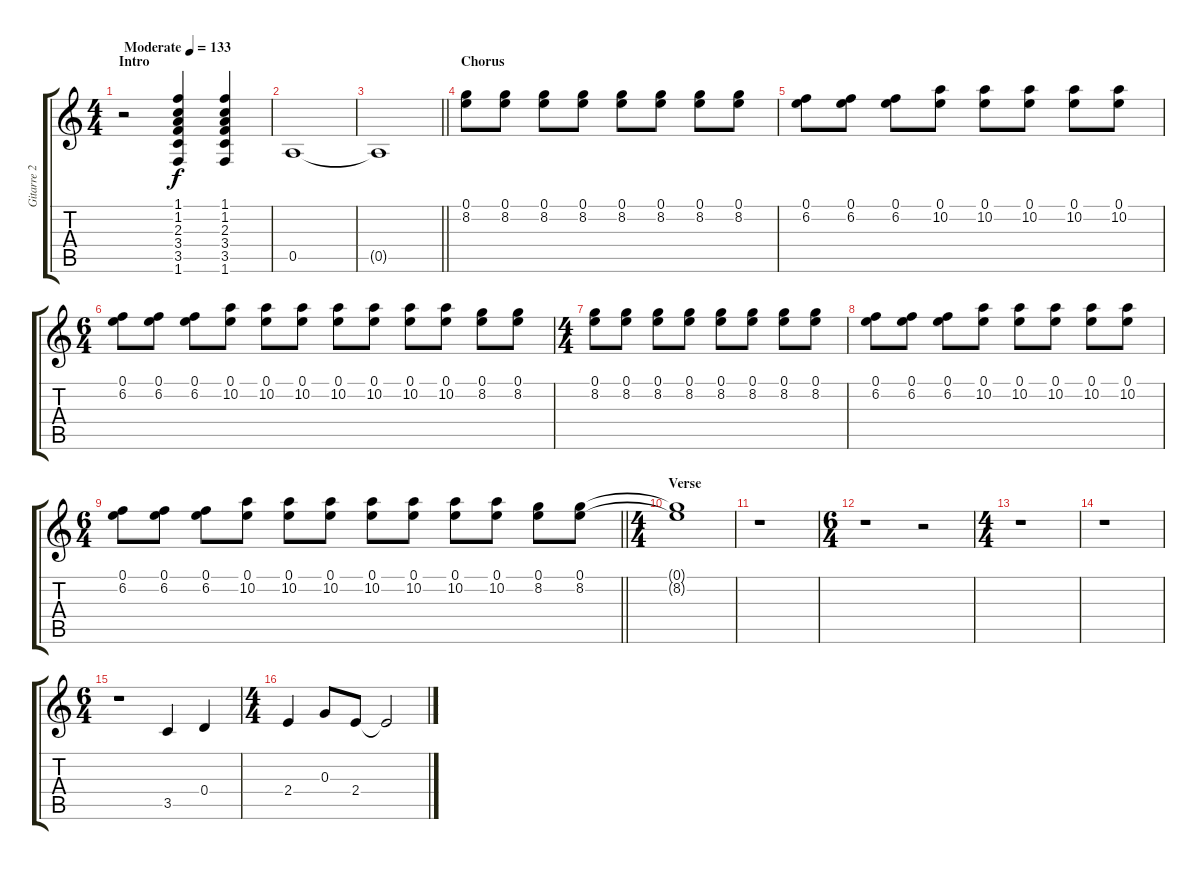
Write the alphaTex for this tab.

\track ("Gitarre 2" "Gitarre 2") {instrument electricguitarclean}
\staff {score tabs}
\tuning (E4 B3 G3 D3 A2 E2) {hide}
\ts (4 4)
\section ("" "Intro")
\tempo (133 "Moderate")
\clef g2
\ks c
r.2{dy f instrument electricguitarclean} (1.1 1.2 2.3 3.4 3.5 1.6).4 (1.1 1.2 2.3 3.4 3.5 1.6).4 |
0.5.1 |
\barLineRight lightlight
0.5{t}.1 |
\section ("" "Chorus")
(0.1 8.2).8 (0.1 8.2).8 (0.1 8.2).8 (0.1 8.2).8 (0.1 8.2).8 (0.1 8.2).8 (0.1 8.2).8 (0.1 8.2).8 |
(0.1 6.2).8 (0.1 6.2).8 (0.1 6.2).8 (0.1 10.2).8 (0.1 10.2).8 (0.1 10.2).8 (0.1 10.2).8 (0.1 10.2).8 |
\ts (6 4)
(0.1 6.2).8 (0.1 6.2).8 (0.1 6.2).8 (0.1 10.2).8 (0.1 10.2).8 (0.1 10.2).8 (0.1 10.2).8 (0.1 10.2).8 (0.1 10.2).8 (0.1 10.2).8 (0.1 8.2).8 (0.1 8.2).8 |
\ts (4 4)
(0.1 8.2).8 (0.1 8.2).8 (0.1 8.2).8 (0.1 8.2).8 (0.1 8.2).8 (0.1 8.2).8 (0.1 8.2).8 (0.1 8.2).8 |
(0.1 6.2).8 (0.1 6.2).8 (0.1 6.2).8 (0.1 10.2).8 (0.1 10.2).8 (0.1 10.2).8 (0.1 10.2).8 (0.1 10.2).8 |
\ts (6 4)
\barLineRight lightlight
(0.1 6.2).8 (0.1 6.2).8 (0.1 6.2).8 (0.1 10.2).8 (0.1 10.2).8 (0.1 10.2).8 (0.1 10.2).8 (0.1 10.2).8 (0.1 10.2).8 (0.1 10.2).8 (0.1 8.2).8 (0.1 8.2).8 |
\ts (4 4)
\section ("" "Verse")
(0.1{t} 8.2{t}).1 |
r.1 |
\ts (6 4)
r.1 r.2 |
\ts (4 4)
r.1 |
r.1 |
\ts (6 4)
r.1 3.5.4 0.4.4 |
\ts (4 4)
2.4.4 0.3.8 2.4.8 2.4{t}.2
